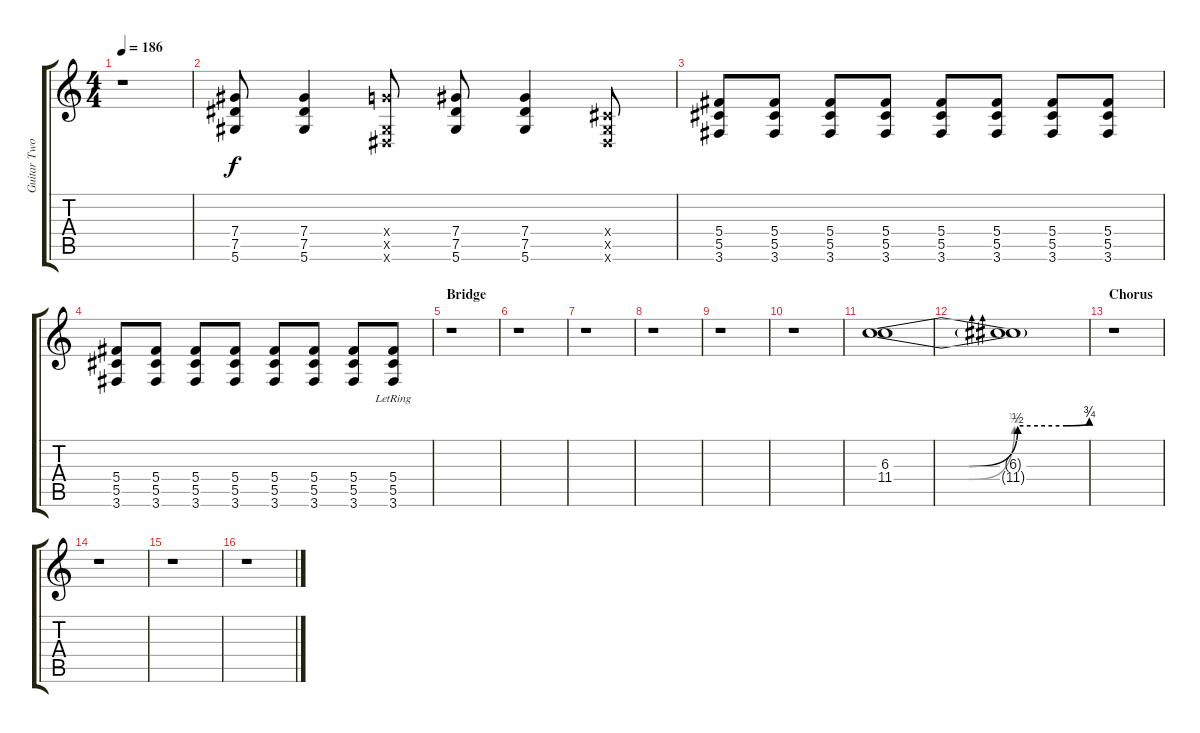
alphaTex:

\track ("Guitar Two" "Guitar Two") {instrument distortionguitar}
\staff {score tabs}
\tuning (Eb4 Bb3 Gb3 Db3 Ab2 Eb2) {hide}
\ts (4 4)
\tempo 186
\clef g2
\ks c
r.1{dy mp} |
(7.4 7.5 5.6).8{dy f volume 13} (7.4 7.5 5.6).4 (6.4{x} 0.5{x} 0.6{x}).8 (7.4 7.5 5.6).8 (7.4 7.5 5.6).4 (0.4{x} 0.5{x} 0.6{x}).8 |
(5.4 5.5 3.6).8 (5.4 5.5 3.6).8 (5.4 5.5 3.6).8 (5.4 5.5 3.6).8 (5.4 5.5 3.6).8 (5.4 5.5 3.6).8 (5.4 5.5 3.6).8 (5.4 5.5 3.6).8 |
(5.4 5.5 3.6).8 (5.4 5.5 3.6).8 (5.4 5.5 3.6).8 (5.4 5.5 3.6).8 (5.4 5.5 3.6).8 (5.4 5.5 3.6).8 (5.4 5.5 3.6).8 (5.4{lr} 5.5{lr} 3.6{lr}).8 |
\section ("" "Bridge")
r.1 |
r.1 |
r.1 |
r.1 |
r.1 |
r.1 |
(6.3{be (custom 0 0 23 0 38 2 53 2 60 3)} 11.4{be (custom 0 0 23 0 37 2 53 2 60 3)}).1{volume 16} |
(6.3{t} 11.4{t}).1 |
\section ("" "Chorus")
r.1 |
r.1 |
r.1 |
r.1
